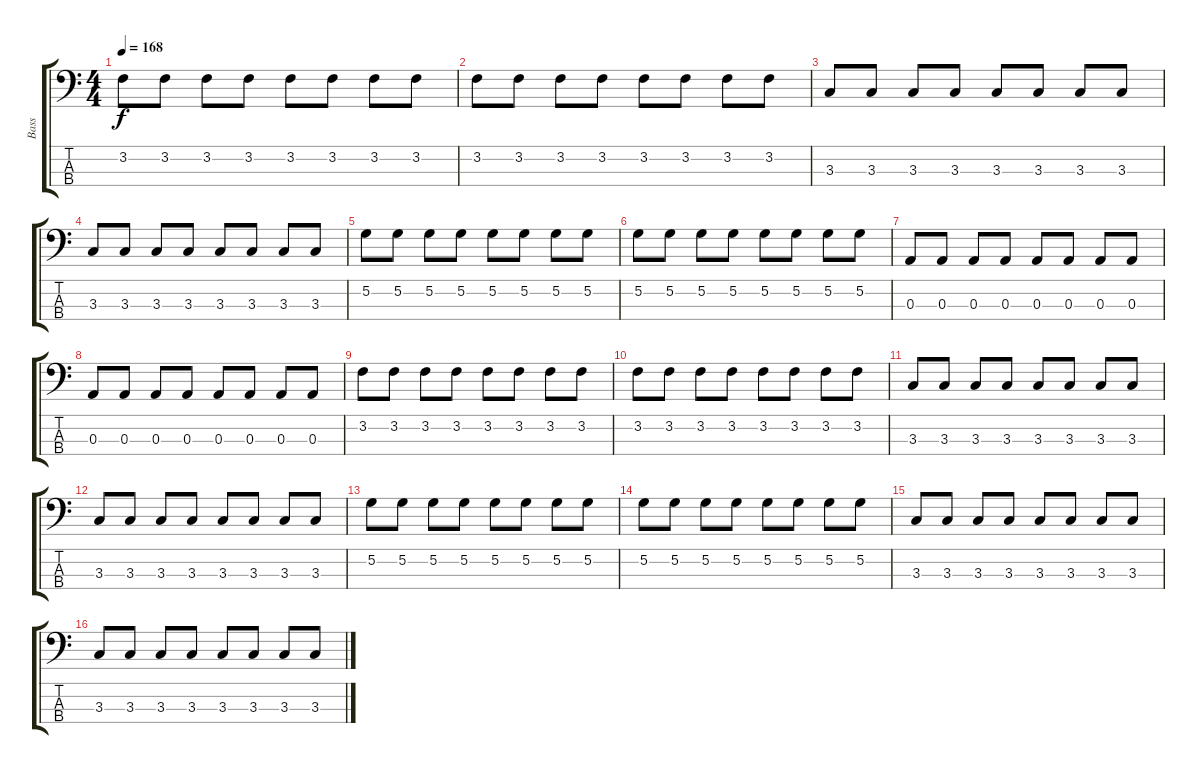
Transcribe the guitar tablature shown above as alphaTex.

\track ("Bass" "Bass") {instrument electricbassfinger}
\staff {score tabs}
\tuning (G2 D2 A1 E1) {hide}
\ts (4 4)
\tempo 168
\clef f4
\ks c
3.2.8{dy f} 3.2.8 3.2.8 3.2.8 3.2.8 3.2.8 3.2.8 3.2.8 |
3.2.8 3.2.8 3.2.8 3.2.8 3.2.8 3.2.8 3.2.8 3.2.8 |
3.3.8 3.3.8 3.3.8 3.3.8 3.3.8 3.3.8 3.3.8 3.3.8 |
3.3.8 3.3.8 3.3.8 3.3.8 3.3.8 3.3.8 3.3.8 3.3.8 |
5.2.8 5.2.8 5.2.8 5.2.8 5.2.8 5.2.8 5.2.8 5.2.8 |
5.2.8 5.2.8 5.2.8 5.2.8 5.2.8 5.2.8 5.2.8 5.2.8 |
0.3.8 0.3.8 0.3.8 0.3.8 0.3.8 0.3.8 0.3.8 0.3.8 |
0.3.8 0.3.8 0.3.8 0.3.8 0.3.8 0.3.8 0.3.8 0.3.8 |
3.2.8 3.2.8 3.2.8 3.2.8 3.2.8 3.2.8 3.2.8 3.2.8 |
3.2.8 3.2.8 3.2.8 3.2.8 3.2.8 3.2.8 3.2.8 3.2.8 |
3.3.8 3.3.8 3.3.8 3.3.8 3.3.8 3.3.8 3.3.8 3.3.8 |
3.3.8 3.3.8 3.3.8 3.3.8 3.3.8 3.3.8 3.3.8 3.3.8 |
5.2.8 5.2.8 5.2.8 5.2.8 5.2.8 5.2.8 5.2.8 5.2.8 |
5.2.8 5.2.8 5.2.8 5.2.8 5.2.8 5.2.8 5.2.8 5.2.8 |
3.3.8 3.3.8 3.3.8 3.3.8 3.3.8 3.3.8 3.3.8 3.3.8 |
3.3.8 3.3.8 3.3.8 3.3.8 3.3.8 3.3.8 3.3.8 3.3.8
